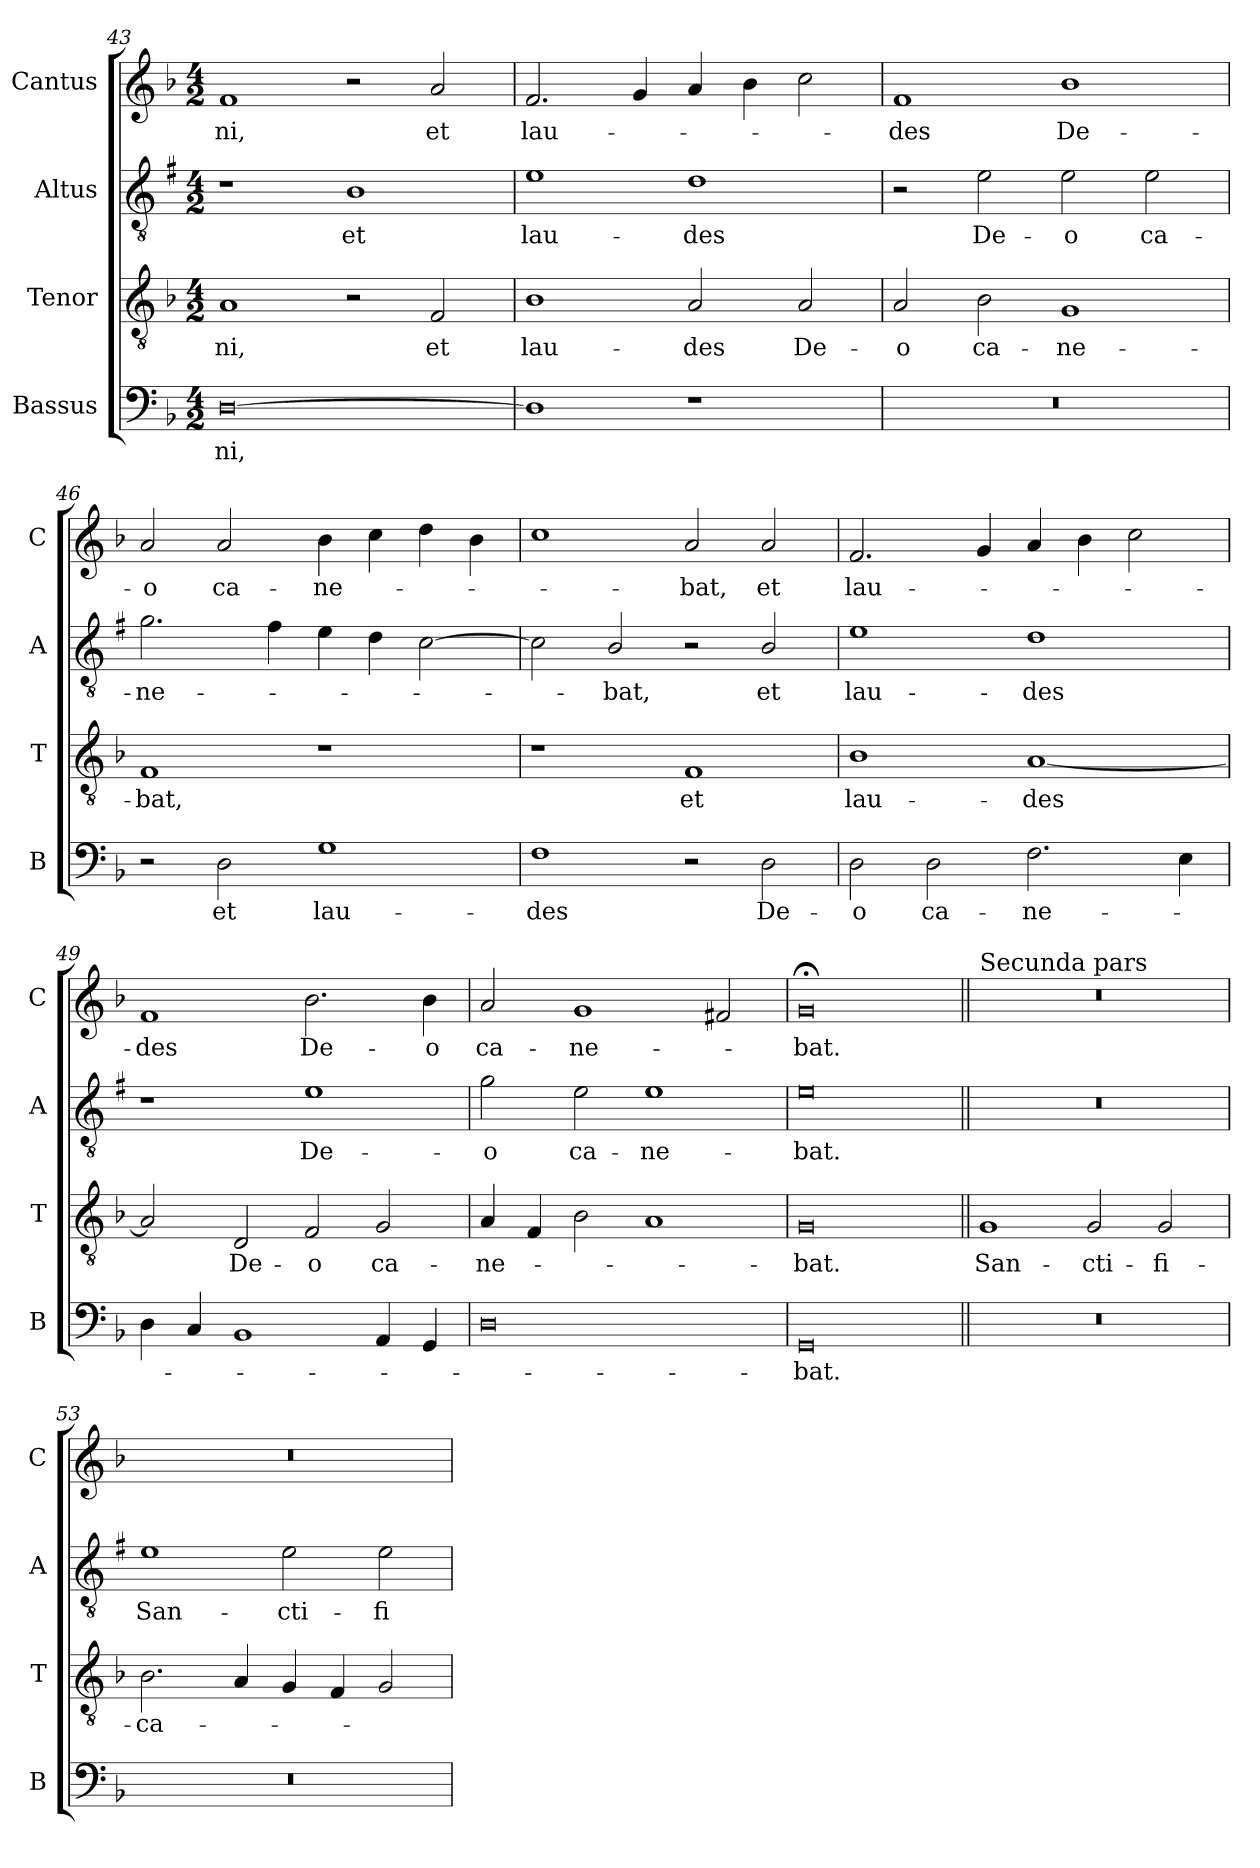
**kern	**text	**kern	**text	**kern	**text	**kern	**text
*part4	*part4	*part3	*part3	*part2	*part2	*part1	*part1
*staff4	*staff4	*staff3	*staff3	*staff2	*staff2	*staff1	*staff1
*I"Bassus	*	*I"Tenor	*	*I"Altus	*	*I"Cantus	*
*I'B	*	*I'T	*	*I'A	*	*I'C	*
*clefF4	*	*clefGv2	*	*clefGv2	*	*clefG2	*
*	*	*	*	*ITrd1c2	*	*	*
*k[b-]	*	*k[b-]	*	*k[b-]	*	*k[b-]	*
*F:	*	*F:	*	*F:	*	*F:	*
*M4/2	*	*M4/2	*	*M4/2	*	*M4/2	*
=43	=43	=43	=43	=43	=43	=43	=43
!	!LO:LY:b	!	!LO:LY:b	!	!	!	!LO:LY:b
[0D	-ni,	1A	-ni,	1r	.	1f	-ni,
!	!	!	!	!	!LO:LY:b	!	!
.	.	2r	.	1A	et	2r	.
!	!	!	!LO:LY:b	!	!	!	!LO:LY:b
.	.	2F/	et	.	.	2a/	et
=44	=44	=44	=44	=44	=44	=44	=44
!	!	!	!LO:LY:b	!	!LO:LY:b	!	!LO:LY:b
1D]	.	1B-	lau-	1d	lau-	2.f/	lau-
.	.	.	.	.	.	4g/	.
!	!	!	!LO:LY:b	!	!LO:LY:b	!	!
1r	.	2A/	-des	1c	-des	4a/	.
.	.	.	.	.	.	4b-\	.
!	!	!	!LO:LY:b	!	!	!	!
.	.	2A/	De-	.	.	2cc\	.
=45	=45	=45	=45	=45	=45	=45	=45
!	!	!	!LO:LY:b	!	!	!	!LO:LY:b
0r	.	2A/	-o	2r	.	1f	-des
!	!	!	!LO:LY:b	!	!LO:LY:b	!	!
.	.	2B-\	ca-	2d\	De-	.	.
!	!	!	!LO:LY:b	!	!LO:LY:b	!	!LO:LY:b
.	.	1G	-ne-	2d\	-o	1b-	De-
!	!	!	!	!	!LO:LY:b	!	!
.	.	.	.	2d\	ca-	.	.
!!LO:LB:g=z
=46	=46	=46	=46	=46	=46	=46	=46
!	!	!	!LO:LY:b	!	!LO:LY:b	!	!LO:LY:b
2r	.	1F	-bat,	2.f\	-ne-	2a/	-o
!	!LO:LY:b	!	!	!	!	!	!LO:LY:b
2D\	et	.	.	.	.	2a/	ca-
.	.	.	.	4e\	.	.	.
!	!LO:LY:b	!	!	!	!	!	!LO:LY:b
1G	lau-	1r	.	4d\	.	4b-\	-ne-
.	.	.	.	4c\	.	4cc\	.
.	.	.	.	[2B-\	.	4dd\	.
.	.	.	.	.	.	4b-\	.
=47	=47	=47	=47	=47	=47	=47	=47
!	!LO:LY:b	!	!	!	!	!	!
1F	-des	1r	.	2B-\]	.	1cc	.
!	!	!	!	!	!LO:LY:b	!	!
.	.	.	.	2A/	-bat,	.	.
!	!	!	!LO:LY:b	!	!	!	!LO:LY:b
2r	.	1F	et	2r	.	2a/	-bat,
!	!LO:LY:b	!	!	!	!LO:LY:b	!	!LO:LY:b
2D\	De-	.	.	2A/	et	2a/	et
=48	=48	=48	=48	=48	=48	=48	=48
!	!LO:LY:b	!	!LO:LY:b	!	!LO:LY:b	!	!LO:LY:b
2D\	-o	1B-	lau-	1d	lau-	2.f/	lau-
!	!LO:LY:b	!	!	!	!	!	!
2D\	ca-	.	.	.	.	.	.
.	.	.	.	.	.	4g/	.
!	!LO:LY:b	!	!LO:LY:b	!	!LO:LY:b	!	!
2.F\	-ne-	[1A	-des	1c	-des	4a/	.
.	.	.	.	.	.	4b-\	.
.	.	.	.	.	.	2cc\	.
4E\	.	.	.	.	.	.	.
=49	=49	=49	=49	=49	=49	=49	=49
!	!	!	!	!	!	!	!LO:LY:b
4D\	.	2A/]	.	1r	.	1f	-des
4C/	.	.	.	.	.	.	.
!	!	!	!LO:LY:b	!	!	!	!
1BB-	.	2D/	De-	.	.	.	.
!	!	!	!LO:LY:b	!	!LO:LY:b	!	!LO:LY:b
.	.	2F/	-o	1d	De-	2.b-\	De-
!	!	!	!LO:LY:b	!	!	!	!
4AA/	.	2G/	ca-	.	.	.	.
!	!	!	!	!	!	!	!LO:LY:b
4GG/	.	.	.	.	.	4b-\	-o
=50	=50	=50	=50	=50	=50	=50	=50
!	!	!	!LO:LY:b	!	!LO:LY:b	!	!LO:LY:b
0D	.	4A/	-ne-	2f\	-o	2a/	ca-
.	.	4F/	.	.	.	.	.
!	!	!	!	!	!LO:LY:b	!	!LO:LY:b
.	.	2B-\	.	2d\	ca-	1g	-ne-
!	!	!	!	!	!LO:LY:b	!	!
.	.	1A	.	1d	-ne-	.	.
.	.	.	.	.	.	2f#X/	.
=51	=51	=51	=51	=51	=51	=51	=51
!	!LO:LY:b	!	!LO:LY:b	!	!LO:LY:b	!	!LO:LY:b
0GG	-bat.	0G	-bat.	0d	-bat.	0g;<	-bat.
!!LO:LB:g=z
=52||	=52||	=52||	=52||	=52||	=52||	=52||	=52||
!	!	!	!	!	!	!LO:TX:a:t=Secunda pars	!
!	!	!	!LO:LY:b	!	!	!	!
0r	.	1G	San-	0r	.	0r	.
!	!	!	!LO:LY:b	!	!	!	!
.	.	2G/	-cti-	.	.	.	.
!	!	!	!LO:LY:b	!	!	!	!
.	.	2G/	-fi-	.	.	.	.
=53	=53	=53	=53	=53	=53	=53	=53
!	!	!	!LO:LY:b	!	!LO:LY:b	!	!
0r	.	2.B-\	-ca-	1d	San-	0r	.
.	.	4A/	.	.	.	.	.
!	!	!	!	!	!LO:LY:b	!	!
.	.	4G/	.	2d\	-cti-	.	.
.	.	4F/	.	.	.	.	.
!	!	!	!	!	!LO:LY:b	!	!
.	.	2G/	.	2d\	-fi-	.	.
=	=	=	=	=	=	=	=
*-	*-	*-	*-	*-	*-	*-	*-
